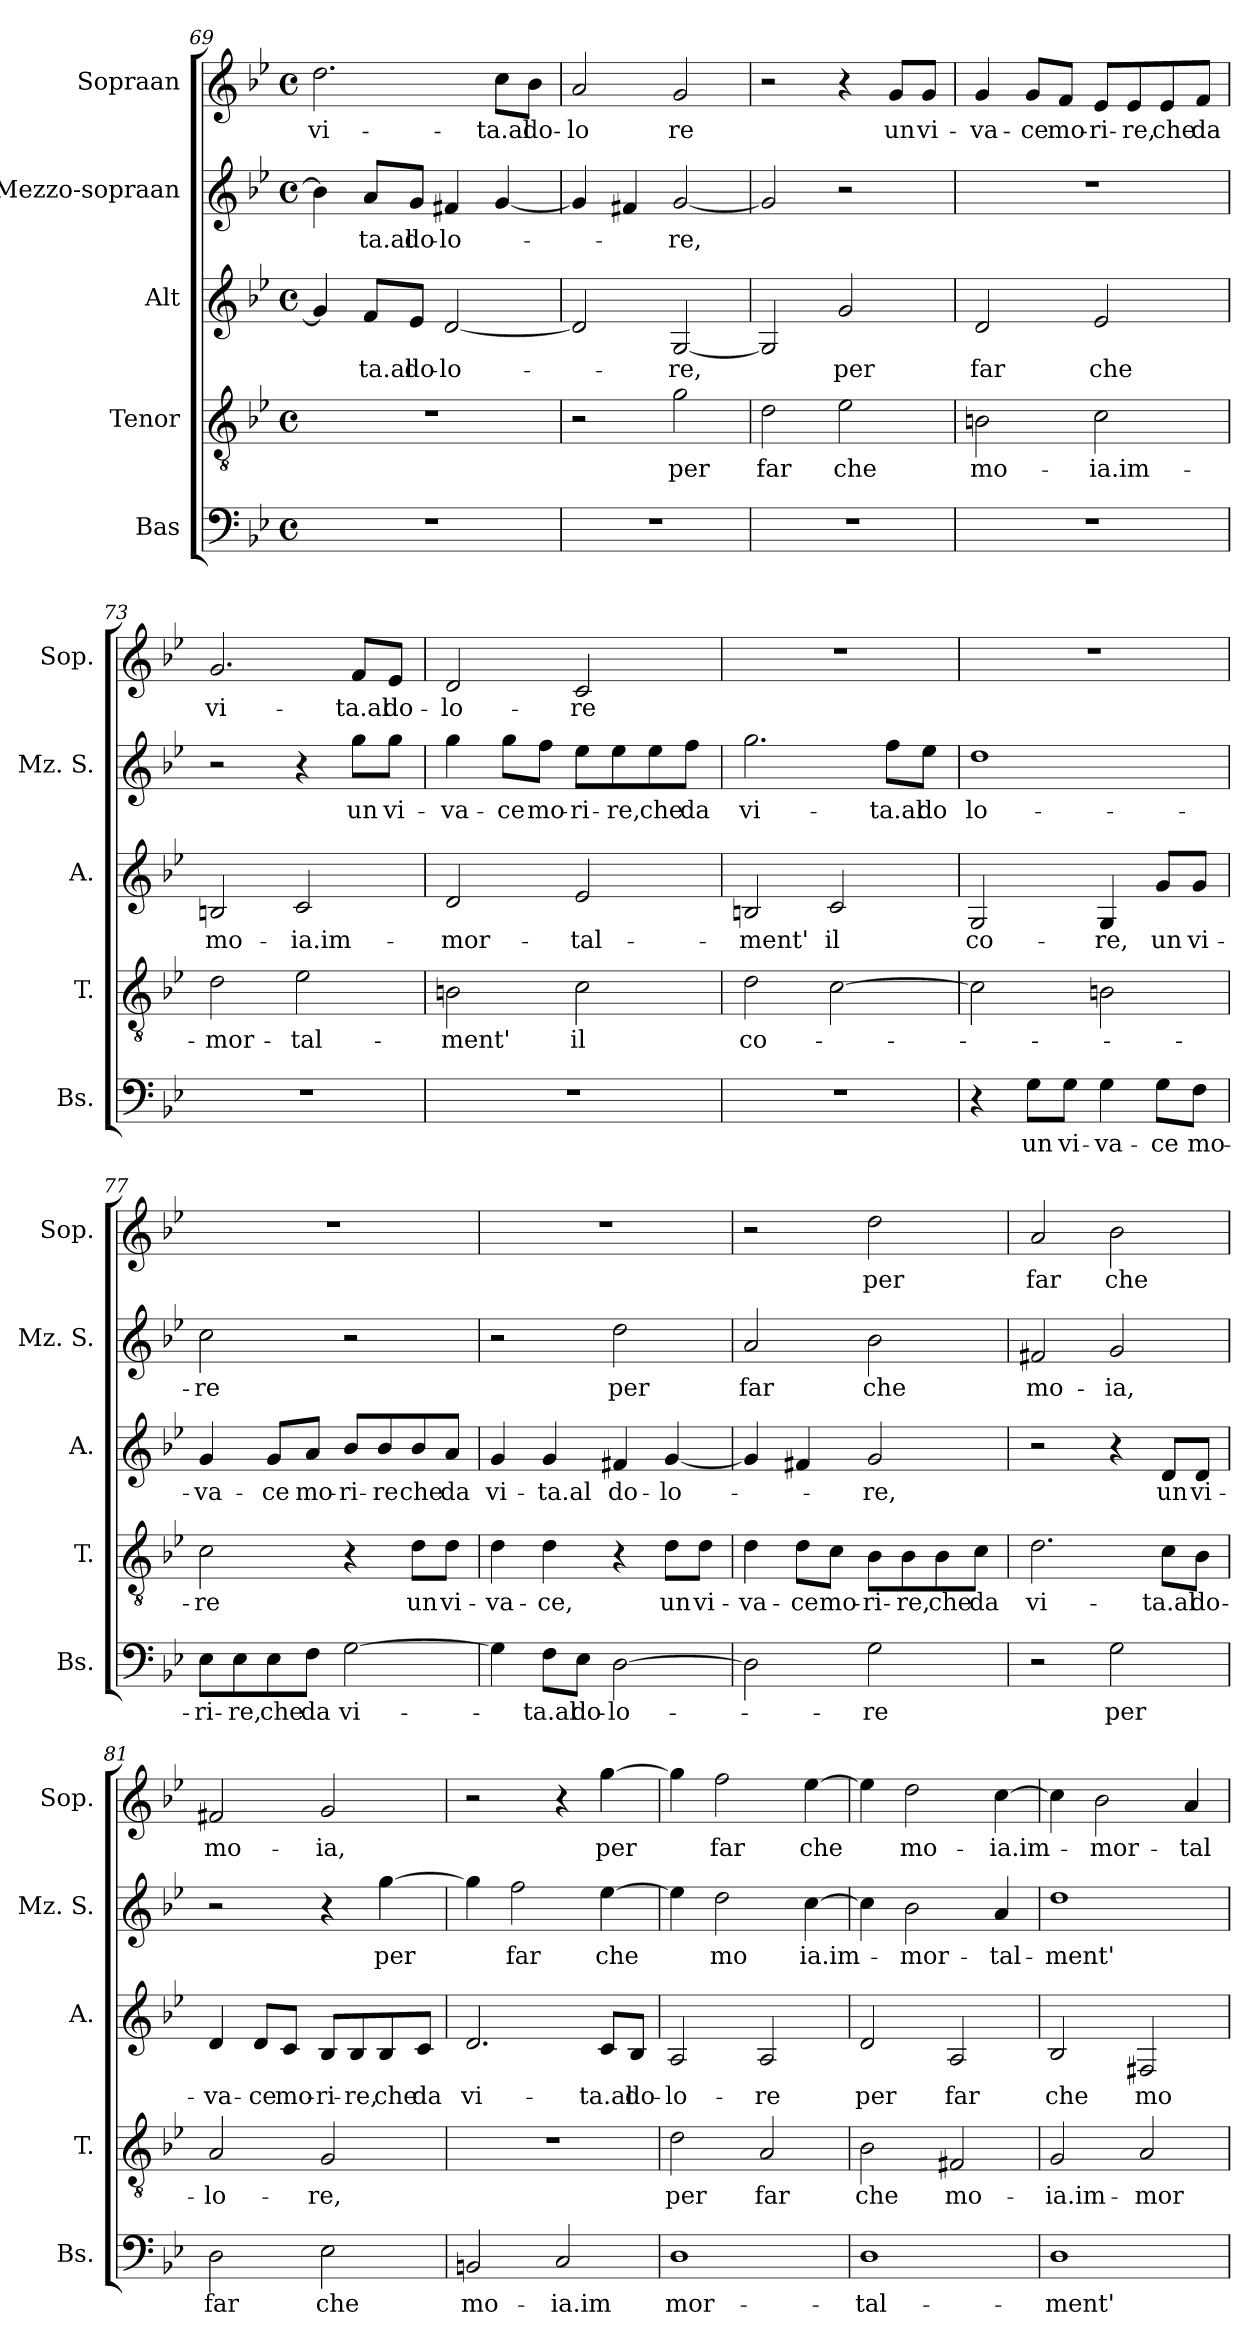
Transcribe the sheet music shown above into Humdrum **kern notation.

**kern	**text	**kern	**text	**kern	**text	**kern	**text	**kern	**text
*part5	*part5	*part4	*part4	*part3	*part3	*part2	*part2	*part1	*part1
*staff5	*staff5	*staff4	*staff4	*staff3	*staff3	*staff2	*staff2	*staff1	*staff1
*I"Bas	*	*I"Tenor	*	*I"Alt	*	*I"Mezzo-sopraan	*	*I"Sopraan	*
*I'Bs.	*	*I'T.	*	*I'A.	*	*I'Mz. S.	*	*I'Sop.	*
!!LO:PB:g=z
*clefF4	*	*clefGv2	*	*clefG2	*	*clefG2	*	*clefG2	*
*k[b-e-]	*	*k[b-e-]	*	*k[b-e-]	*	*k[b-e-]	*	*k[b-e-]	*
*M4/4	*	*M4/4	*	*M4/4	*	*M4/4	*	*M4/4	*
*met(c)	*	*met(c)	*	*met(c)	*	*met(c)	*	*met(c)	*
=69	=69	=69	=69	=69	=69	=69	=69	=69	=69
1r	.	1r	.	4g/]	.	4b-\]	.	2.dd\	vi-
.	.	.	.	8f/L	ta.al	8a/L	-ta.al	.	.
.	.	.	.	8e-/J	do-	8g/J	do-	.	.
.	.	.	.	[2d/	-lo-	4f#X/	-lo-	.	.
.	.	.	.	.	.	[4g/	.	8cc\L	-ta.al
.	.	.	.	.	.	.	.	8b-\J	do-
=70	=70	=70	=70	=70	=70	=70	=70	=70	=70
1r	.	2r	.	2d/]	.	4g/]	.	2a/	-lo
.	.	.	.	.	.	4f#X/	.	.	.
.	.	2g\	per	[2G/	-re,	[2g/	-re,	2g/	re
=71	=71	=71	=71	=71	=71	=71	=71	=71	=71
1r	.	2d\	far	2G/]	.	2g/]	.	2r	.
.	.	2e-\	che	2g/	per	2r	.	4r	.
.	.	.	.	.	.	.	.	8g/L	un
.	.	.	.	.	.	.	.	8g/J	vi-
=72	=72	=72	=72	=72	=72	=72	=72	=72	=72
1r	.	2Bn\	mo-	2d/	far	1r	.	4g/	-va-
.	.	.	.	.	.	.	.	8g/L	-ce
.	.	.	.	.	.	.	.	8f/J	mo-
.	.	2c\	-ia.im-	2e-/	che	.	.	8e-/L	-ri-
.	.	.	.	.	.	.	.	8e-/	-re,
.	.	.	.	.	.	.	.	8e-/	che
.	.	.	.	.	.	.	.	8f/J	da
=73	=73	=73	=73	=73	=73	=73	=73	=73	=73
1r	.	2d\	-mor-	2Bn/	mo-	2r	.	2.g/	vi-
.	.	2e-\	-tal-	2c/	-ia.im-	4r	.	.	.
.	.	.	.	.	.	8gg\L	un	8f/L	-ta.al
.	.	.	.	.	.	8gg\J	vi-	8e-/J	do-
!!LO:LB:g=z
=74	=74	=74	=74	=74	=74	=74	=74	=74	=74
1r	.	2Bn\	-ment'	2d/	-mor-	4gg\	-va-	2d/	-lo-
.	.	.	.	.	.	8gg\L	-ce	.	.
.	.	.	.	.	.	8ff\J	mo-	.	.
.	.	2c\	il	2e-/	-tal-	8ee-\L	-ri-	2c/	-re
.	.	.	.	.	.	8ee-\	-re,	.	.
.	.	.	.	.	.	8ee-\	che	.	.
.	.	.	.	.	.	8ff\J	da	.	.
=75	=75	=75	=75	=75	=75	=75	=75	=75	=75
1r	.	2d\	co-	2Bn/	-ment'	2.gg\	vi-	1r	.
.	.	[2c\	.	2c/	il	.	.	.	.
.	.	.	.	.	.	8ff\L	-ta.al	.	.
.	.	.	.	.	.	8ee-\J	do	.	.
=76	=76	=76	=76	=76	=76	=76	=76	=76	=76
4r	.	2c\]	.	2G/	co-	1dd	lo-	1r	.
8G\L	un	.	.	.	.	.	.	.	.
8G\J	vi-	.	.	.	.	.	.	.	.
4G\	-va-	2Bn\	.	4G/	-re,	.	.	.	.
8G\L	-ce	.	.	8g/L	un	.	.	.	.
8F\J	mo-	.	.	8g/J	vi-	.	.	.	.
=77	=77	=77	=77	=77	=77	=77	=77	=77	=77
8E-\L	-ri-	2c\	-re	4g/	-va-	2cc\	-re	1r	.
8E-\	-re,	.	.	.	.	.	.	.	.
8E-\	che	.	.	8g/L	-ce	.	.	.	.
8F\J	da	.	.	8a/J	mo-	.	.	.	.
[2G\	vi-	4r	.	8b-/L	-ri-	2r	.	.	.
.	.	.	.	8b-/	-re	.	.	.	.
.	.	8d\L	un	8b-/	che	.	.	.	.
.	.	8d\J	vi-	8a/J	da	.	.	.	.
!!LO:PB:g=z
=78	=78	=78	=78	=78	=78	=78	=78	=78	=78
4G\]	.	4d\	-va-	4g/	vi-	2r	.	1r	.
8F\L	-ta.al	4d\	-ce,	4g/	-ta.al	.	.	.	.
8E-\J	do-	.	.	.	.	.	.	.	.
[2D\	-lo-	4r	.	4f#X/	do-	2dd\	per	.	.
.	.	8d\L	un	[4g/	-lo-	.	.	.	.
.	.	8d\J	vi-	.	.	.	.	.	.
=79	=79	=79	=79	=79	=79	=79	=79	=79	=79
2D\]	.	4d\	-va-	4g/]	.	2a/	far	2r	.
.	.	8d\L	-ce	4f#X/	.	.	.	.	.
.	.	8c\J	mo-	.	.	.	.	.	.
2G\	-re	8B-\L	-ri-	2g/	-re,	2b-\	che	2dd\	per
.	.	8B-\	-re,	.	.	.	.	.	.
.	.	8B-\	che	.	.	.	.	.	.
.	.	8c\J	da	.	.	.	.	.	.
=80	=80	=80	=80	=80	=80	=80	=80	=80	=80
2r	.	2.d\	vi-	2r	.	2f#X/	mo-	2a/	far
2G\	per	.	.	4r	.	2g/	-ia,	2b-\	che
.	.	8c\L	-ta.al	8d/L	un	.	.	.	.
.	.	8B-\J	do-	8d/J	vi-	.	.	.	.
=81	=81	=81	=81	=81	=81	=81	=81	=81	=81
2D\	far	2A/	-lo-	4d/	-va-	2r	.	2f#X/	mo-
.	.	.	.	8d/L	-ce	.	.	.	.
.	.	.	.	8c/J	mo-	.	.	.	.
2E-\	che	2G/	-re,	8B-/L	-ri-	4r	.	2g/	-ia,
.	.	.	.	8B-/	-re,	.	.	.	.
.	.	.	.	8B-/	che	[4gg\	per	.	.
.	.	.	.	8c/J	da	.	.	.	.
!!LO:LB:g=z
=82	=82	=82	=82	=82	=82	=82	=82	=82	=82
2BBn/	mo-	1r	.	2.d/	vi-	4gg\]	.	2r	.
.	.	.	.	.	.	2ff\	far	.	.
2C/	-ia.im	.	.	.	.	.	.	4r	.
.	.	.	.	8c/L	-ta.al	[4ee-\	che	[4gg\	per
.	.	.	.	8B-/J	do-	.	.	.	.
=83	=83	=83	=83	=83	=83	=83	=83	=83	=83
1D	mor-	2d\	per	2A/	-lo-	4ee-\]	.	4gg\]	.
.	.	.	.	.	.	2dd\	mo	2ff\	far
.	.	2A/	far	2A/	-re	.	.	.	.
.	.	.	.	.	.	[4cc\	ia.im-	[4ee-\	che
=84	=84	=84	=84	=84	=84	=84	=84	=84	=84
1D	-tal-	2B-\	che	2d/	per	4cc\]	.	4ee-\]	.
.	.	.	.	.	.	2b-\	-mor-	2dd\	mo-
.	.	2F#X/	mo-	2A/	far	.	.	.	.
.	.	.	.	.	.	4a/	-tal-	[4cc\	-ia.im-
=85	=85	=85	=85	=85	=85	=85	=85	=85	=85
1D	-ment'	2G/	-ia.im-	2B-/	che	1dd	-ment'	4cc\]	.
.	.	.	.	.	.	.	.	2b-\	-mor-
.	.	2A/	-mor-	2F#X/	mo-	.	.	.	.
.	.	.	.	.	.	.	.	4a/	-tal-
=	=	=	=	=	=	=	=	=	=
*-	*-	*-	*-	*-	*-	*-	*-	*-	*-
